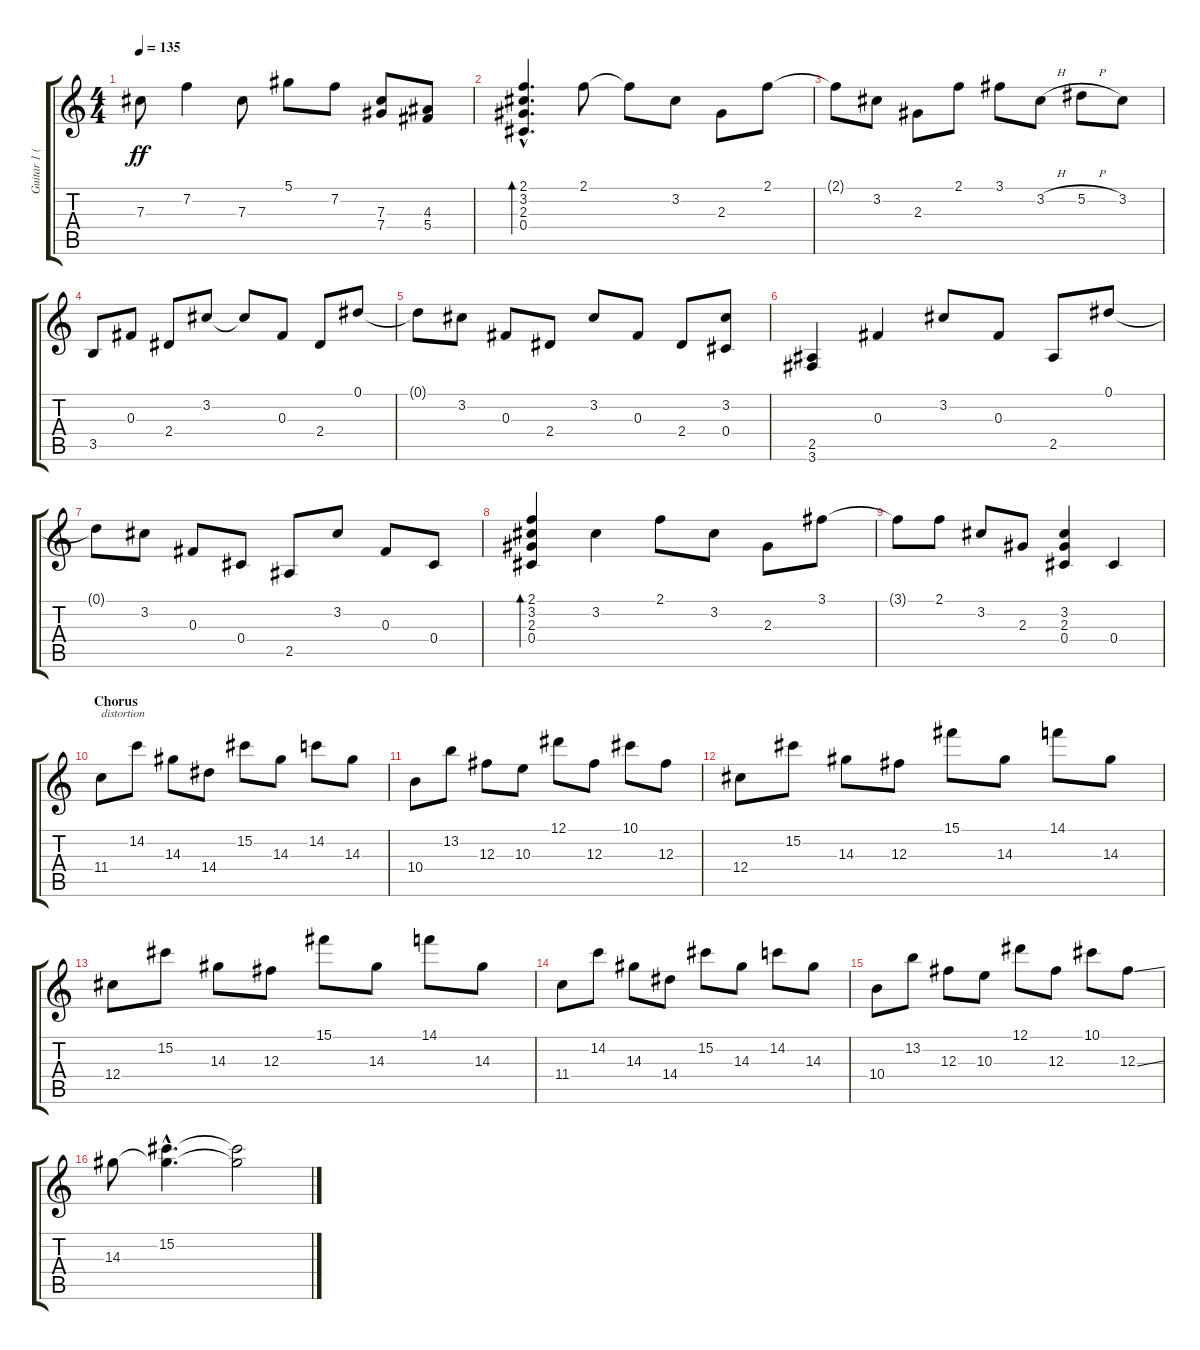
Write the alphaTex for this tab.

\track ("Guitar 1 (Slash)" "Guitar 1 (") {instrument overdrivenguitar}
\staff {score tabs}
\tuning (Eb4 Bb3 Gb3 Db3 Ab2 Eb2) {hide}
\ts (4 4)
\tempo 135
\clef g2
\ks c
7.3.8{dy ff} 7.2.4 7.3.8 5.1.8 7.2.8 (7.3 7.4).8 (4.3 5.4).8 |
(2.1{hac} 3.2{hac} 2.3{hac} 0.4{hac}).4{d bd 120} 2.1.8 2.1{t}.8 3.2.8 2.3.8 2.1.8 |
2.1{t}.8 3.2.8 2.3.8 2.1.8 3.1.8 3.2{h}.8 5.2{h}.8 3.2.8 |
3.5.8 0.3.8 2.4.8 3.2.8 3.2{t}.8 0.3.8 2.4.8 0.1.8 |
0.1{t}.8 3.2.8 0.3.8 2.4.8 3.2.8 0.3.8 2.4.8 (3.2 0.4).8 |
(2.5 3.6).4 0.3.4 3.2.8 0.3.8 2.5.8 0.1.8 |
0.1{t}.8 3.2.8 0.3.8 0.4.8 2.5.8 3.2.8 0.3.8 0.4.8 |
(2.1 3.2 2.3 0.4).4{bd 120} 3.2.4 2.1.8 3.2.8 2.3.8 3.1.8 |
3.1{t}.8 2.1.8 3.2.8 2.3.8 (3.2 2.3 0.4).4 0.4.4 |
\section ("" "Chorus")
11.4.8{txt "distortion" instrument overdrivenguitar} 14.2.8 14.3.8 14.4.8 15.2.8 14.3.8 14.2.8 14.3.8 |
10.4.8 13.2.8 12.3.8 10.3.8 12.1.8 12.3.8 10.1.8 12.3.8 |
12.4.8 15.2.8 14.3.8 12.3.8 15.1.8 14.3.8 14.1.8 14.3.8 |
12.4.8 15.2.8 14.3.8 12.3.8 15.1.8 14.3.8 14.1.8 14.3.8 |
11.4.8 14.2.8 14.3.8 14.4.8 15.2.8 14.3.8 14.2.8 14.3.8 |
10.4.8 13.2.8 12.3.8 10.3.8 12.1.8 12.3.8 10.1.8 12.3{ss}.8 |
14.3.8 (15.2{hac} 14.3{hac t}).4{d} (15.2{t} 14.3{t}).2
